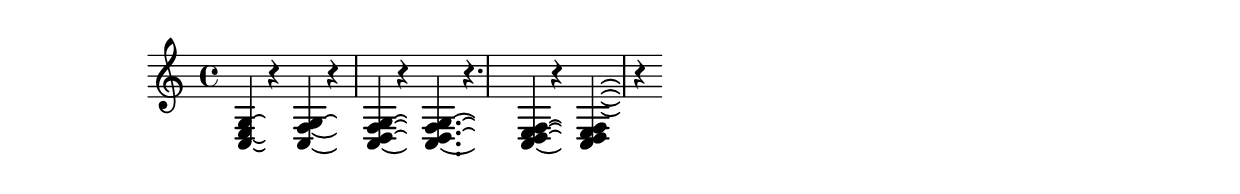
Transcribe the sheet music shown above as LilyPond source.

\version "2.10.12"

\header { texidoc = "
l.v. ties should avoid dots and staff lines, similar to normal ties. 
They have fixed size. Their formatting can be tuned with
 @{tie-configuration@}
" }

\paper {
  ragged-right = ##t
}

\relative {
  <c e g>\laissezVibrer r4
  <c f g>\laissezVibrer r
  <c d f g>\laissezVibrer r
  <c d f g>4.\laissezVibrer r

  <c d e f>4\laissezVibrer r
  \override LaissezVibrerTieColumn #'tie-configuration
    = #'((-7 . -1)
         (-5 . -1)
         (-3 . 1)
         (-1 . 1))
  <c d e f>4\laissezVibrer r
}

